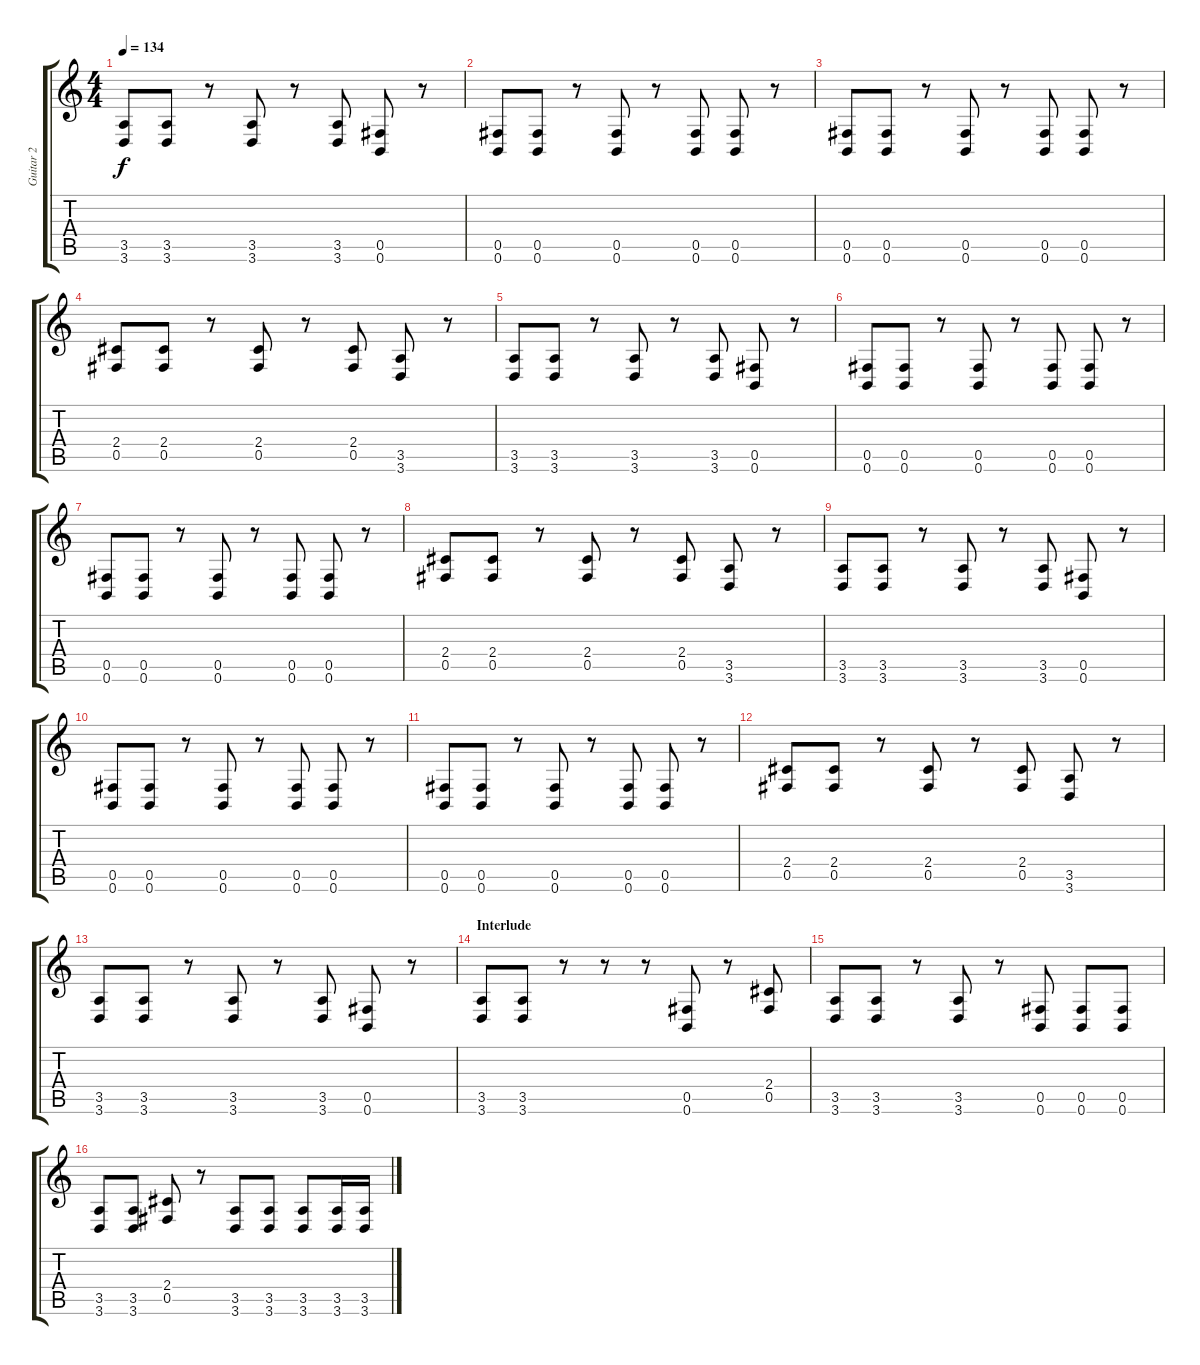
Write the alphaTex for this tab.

\track ("Guitar 2" "Guitar 2") {instrument overdrivenguitar}
\staff {score tabs}
\tuning (Db4 Ab3 E3 B2 Gb2 B1) {hide}
\ts (4 4)
\tempo 134
\clef g2
\ks c
(3.5 3.6).8{dy f} (3.5 3.6).8 r.8 (3.5 3.6).8 r.8 (3.5 3.6).8 (0.5 0.6).8 r.8 |
(0.5 0.6).8 (0.5 0.6).8 r.8 (0.5 0.6).8 r.8 (0.5 0.6).8 (0.5 0.6).8 r.8 |
(0.5 0.6).8 (0.5 0.6).8 r.8 (0.5 0.6).8 r.8 (0.5 0.6).8 (0.5 0.6).8 r.8 |
(2.4 0.5).8 (2.4 0.5).8 r.8 (2.4 0.5).8 r.8 (2.4 0.5).8 (3.5 3.6).8 r.8 |
(3.5 3.6).8 (3.5 3.6).8 r.8 (3.5 3.6).8 r.8 (3.5 3.6).8 (0.5 0.6).8 r.8 |
(0.5 0.6).8 (0.5 0.6).8 r.8 (0.5 0.6).8 r.8 (0.5 0.6).8 (0.5 0.6).8 r.8 |
(0.5 0.6).8 (0.5 0.6).8 r.8 (0.5 0.6).8 r.8 (0.5 0.6).8 (0.5 0.6).8 r.8 |
(2.4 0.5).8 (2.4 0.5).8 r.8 (2.4 0.5).8 r.8 (2.4 0.5).8 (3.5 3.6).8 r.8 |
(3.5 3.6).8 (3.5 3.6).8 r.8 (3.5 3.6).8 r.8 (3.5 3.6).8 (0.5 0.6).8 r.8 |
(0.5 0.6).8 (0.5 0.6).8 r.8 (0.5 0.6).8 r.8 (0.5 0.6).8 (0.5 0.6).8 r.8 |
(0.5 0.6).8 (0.5 0.6).8 r.8 (0.5 0.6).8 r.8 (0.5 0.6).8 (0.5 0.6).8 r.8 |
(2.4 0.5).8 (2.4 0.5).8 r.8 (2.4 0.5).8 r.8 (2.4 0.5).8 (3.5 3.6).8 r.8 |
(3.5 3.6).8 (3.5 3.6).8 r.8 (3.5 3.6).8 r.8 (3.5 3.6).8 (0.5 0.6).8 r.8 |
\section ("" "Interlude")
(3.5 3.6).8 (3.5 3.6).8 r.8 r.8 r.8 (0.5 0.6).8 r.8 (2.4 0.5).8 |
(3.5 3.6).8 (3.5 3.6).8 r.8 (3.5 3.6).8 r.8 (0.5 0.6).8 (0.5 0.6).8 (0.5 0.6).8 |
(3.5 3.6).8 (3.5 3.6).8 (2.4 0.5).8 r.8 (3.5 3.6).8 (3.5 3.6).8 (3.5 3.6).8 (3.5 3.6).16 (3.5 3.6).16
